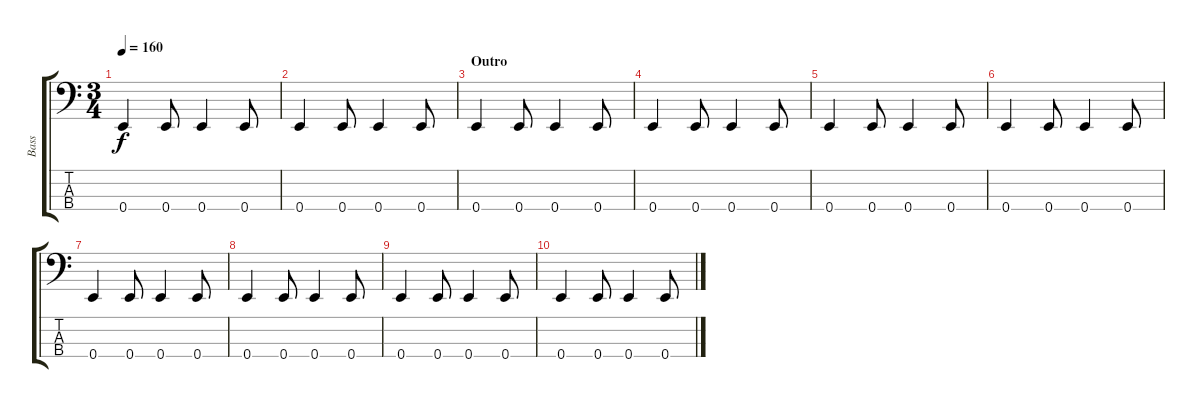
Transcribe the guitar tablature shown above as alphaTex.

\track ("Bass" "Bass") {instrument electricbassfinger}
\staff {score tabs}
\tuning (G2 D2 A1 E1) {hide}
\ts (3 4)
\tempo 160
\clef f4
\ks c
0.4.4{dy f} 0.4.8 0.4.4 0.4.8 |
0.4.4 0.4.8 0.4.4 0.4.8 |
\section ("" "Outro")
0.4.4 0.4.8 0.4.4 0.4.8 |
0.4.4 0.4.8 0.4.4 0.4.8 |
0.4.4 0.4.8 0.4.4 0.4.8 |
0.4.4 0.4.8 0.4.4 0.4.8 |
0.4.4 0.4.8 0.4.4 0.4.8 |
0.4.4 0.4.8 0.4.4 0.4.8 |
0.4.4{volume 0} 0.4.8 0.4.4 0.4.8 |
0.4.4 0.4.8 0.4.4 0.4.8
